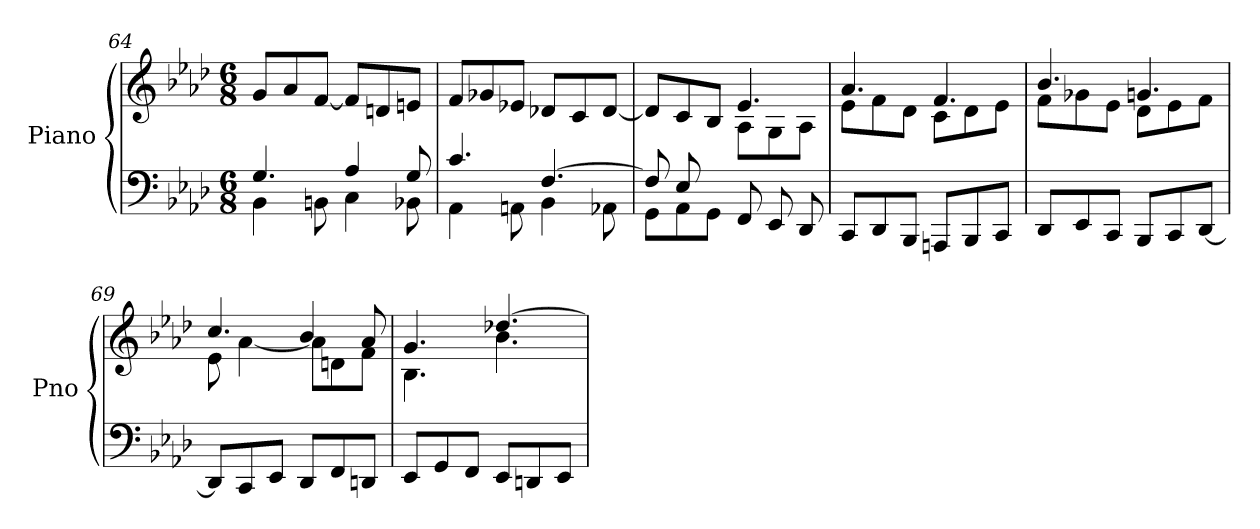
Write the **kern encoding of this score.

**kern	**kern	**dynam
*part1	*part1	*part1
*staff2	*staff1	*staff1/2
*I"Piano	*	*
*I'Pno	*	*
*clefF4	*clefG2	*
*k[b-e-a-d-]	*k[b-e-a-d-]	*
*M6/8	*M6/8	*
=64	=64	=64
*^	*	*
4.G/	4BB-\	8g/L	.
.	.	8a-/	.
.	8BBn\	[8f/J	.
4A-/	4C\	8f/L]	.
.	.	8dn/	.
8G/	8BB-X\	8en/J	.
=65	=65	=65	=65
4.c/	4AA-\	8f/L	.
.	.	8g-X/	.
.	8AAn\	8e-X/J	.
[4.F/	4BB-\	8d-X/L	.
.	.	8c/	.
.	8AA-X\	[8d-/J	.
=66	=66	=66	=66
*	*	*^	*
*	*	*	*^	*
8F/L]	8GG\L	8d-/L]	4.ryy	4ryy	.
8E-/	8AA-\	8c/	.	.	.
8ryy	8GG\J	8B-/J	.	8e-\J	.
8FF/L	4.ryy	4.e-/	8A-\L	4.ryy	.
8EE-/	.	.	8G\	.	.
8DD-/J	.	.	8A-\J	.	.
*v	*v	*	*	*	*
*	*	*v	*v	*
!!LO:PB:g=z
=67	=67	=67	=67
8CC/L	4.a-/	8e-\L	.
8DD-/	.	8f\	.
8BBB-/J	.	8d-\J	.
8AAAn/L	4.f/	8c\L	.
8BBB-/	.	8d-\	.
8CC/J	.	8e-\J	.
=68	=68	=68	=68
8DD-/L	4.b-/	8f\L	.
8EE-/	.	8g-X\	.
8CC/J	.	8e-\J	.
8BBB-/L	4.gn/	8d-\L	.
8CC/	.	8e-\	.
[8DD-/J	.	8f\J	.
=69	=69	=69	=69
8DD-/L]	4.cc/	8e-\	.
8CC/	.	[4a-\	.
8EE-/J	.	.	.
8DD-/L	4b-/	8a-\L]	.
8FF/	.	8dn\	.
8DDn/J	8a-/	8f\J	.
=70	=70	=70	=70
8EE-/L	4.g/	4.B-\	.
8GG/	.	.	.
8FF/J	.	.	.
8EE-/L	[4.dd-X/	4.b-\	.
!	!	!	!LO:DY:a=2
8DDn/	.	.	other-dynamics
8EE-/J	.	.	.
*	*v	*v	*
=	=	=
*-	*-	*-
